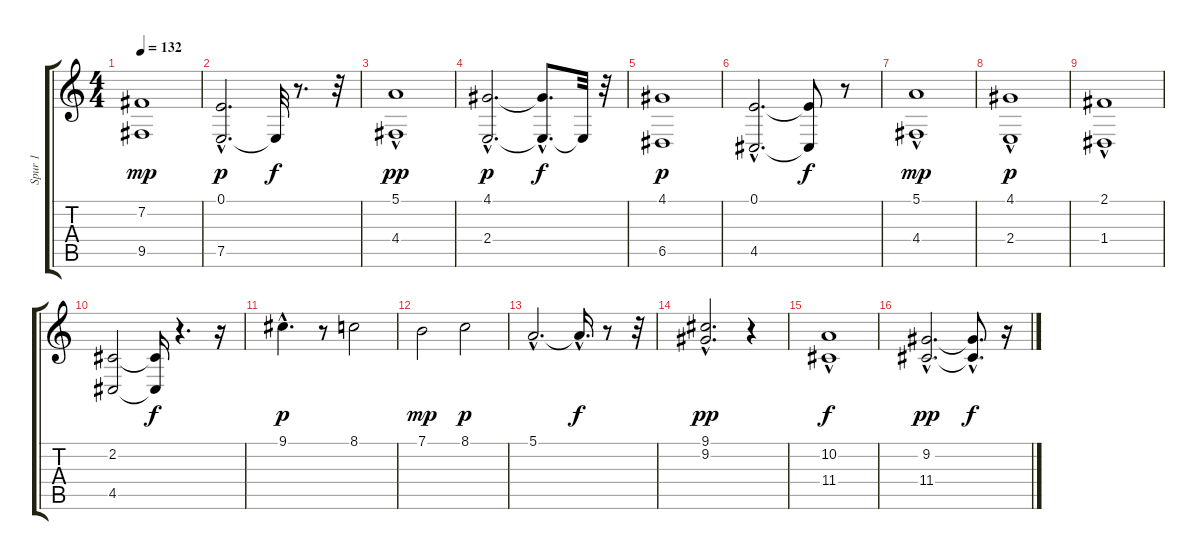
\track ("Spur 1" "Spur 1") {instrument brasssection}
\staff {score tabs}
\tuning (E4 B3 G3 D3 A2 E2) {hide}
\ts (4 4)
\tempo 132
\clef g2
\ks c
(7.2 9.5).1{dy mp} |
(0.1 7.5{hac}).2{d dy p} 7.5{t}.32{dy f} r.8{d} r.32 |
(5.1 4.4{hac}).1{dy pp} |
(4.1{hac} 2.4{hac}).2{d dy p} (4.1{hac t} 2.4{hac t}).8{d dy f} 2.4{t}.32 r.32 |
(4.1 6.5).1{dy p} |
(0.1{hac} 4.5{hac}).2{d} (0.1{t} 4.5{t}).8{dy f} r.8 |
(5.1 4.4{hac}).1{dy mp} |
(4.1 2.4{hac}).1{dy p} |
(2.1 1.4{hac}).1 |
(2.2 4.5).2 (2.2{t} 4.5{t}).16{dy f} r.4{d} r.16 |
9.1{hac}.4{d dy p} r.8 8.1.2 |
7.1.2{dy mp} 8.1.2{dy p} |
5.1{hac}.2{d} 5.1{hac t}.16{d dy f} r.8 r.32 |
(9.1{hac} 9.2{hac}).2{d dy pp} r.4 |
(10.2 11.4{hac}).1{dy f} |
(9.2{hac} 11.4{hac}).2{d dy pp} (9.2{hac t} 11.4{t}).8{d dy f} r.16
